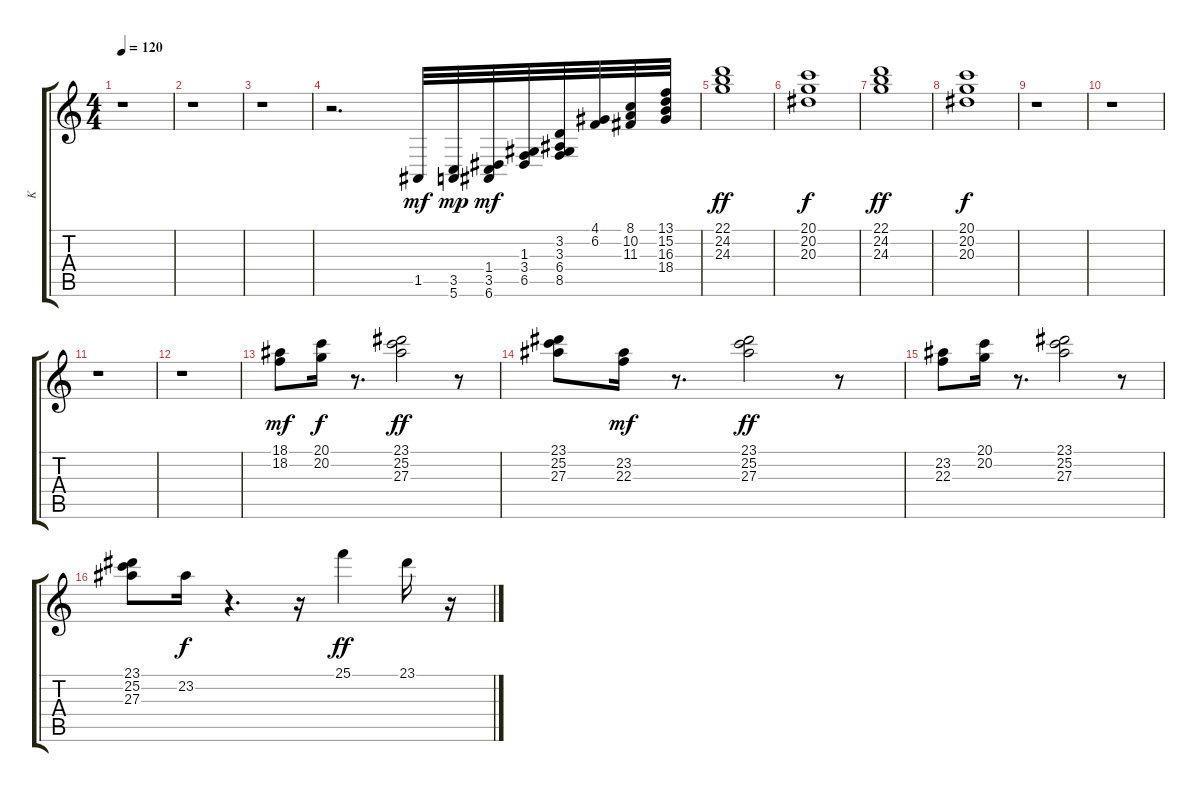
\track ("K" "K") {instrument rockorgan}
\staff {score tabs}
\tuning (E4 B3 G3 D3 A2 E2) {hide}
\ts (4 4)
\tempo 120
\clef g2
\ks c
r.1{dy f} |
r.1 |
r.1 |
r.2{d} 1.5.32{dy mf volume 9} (3.5 5.6).32{dy mp} (1.4 3.5 6.6).32{dy mf} (1.3 3.4 6.5).32 (3.2 3.3 6.4 8.5).32 (4.1 6.2).32 (8.1 10.2 11.3).32 (13.1 15.2 16.3 18.4).32 |
(22.1 24.2 24.3).1{dy ff} |
(20.1 20.2 20.3).1{dy f} |
(22.1 24.2 24.3).1{dy ff} |
(20.1 20.2 20.3).1{dy f} |
r.1 |
r.1 |
r.1 |
r.1 |
(18.1 18.2).8{dy mf volume 9} (20.1 20.2).16{dy f} r.8{d} (23.1 25.2 27.3).2{dy ff} r.8 |
(23.1 25.2 27.3).8 (23.2 22.3).16{dy mf} r.8{d} (23.1 25.2 27.3).2{dy ff} r.8 |
(23.2 22.3).8 (20.1 20.2).16 r.8{d} (23.1 25.2 27.3).2 r.8 |
(23.1 25.2 27.3).8 23.2.16{dy f} r.4{d} r.16 25.1.4{dy ff} 23.1.16 r.16
